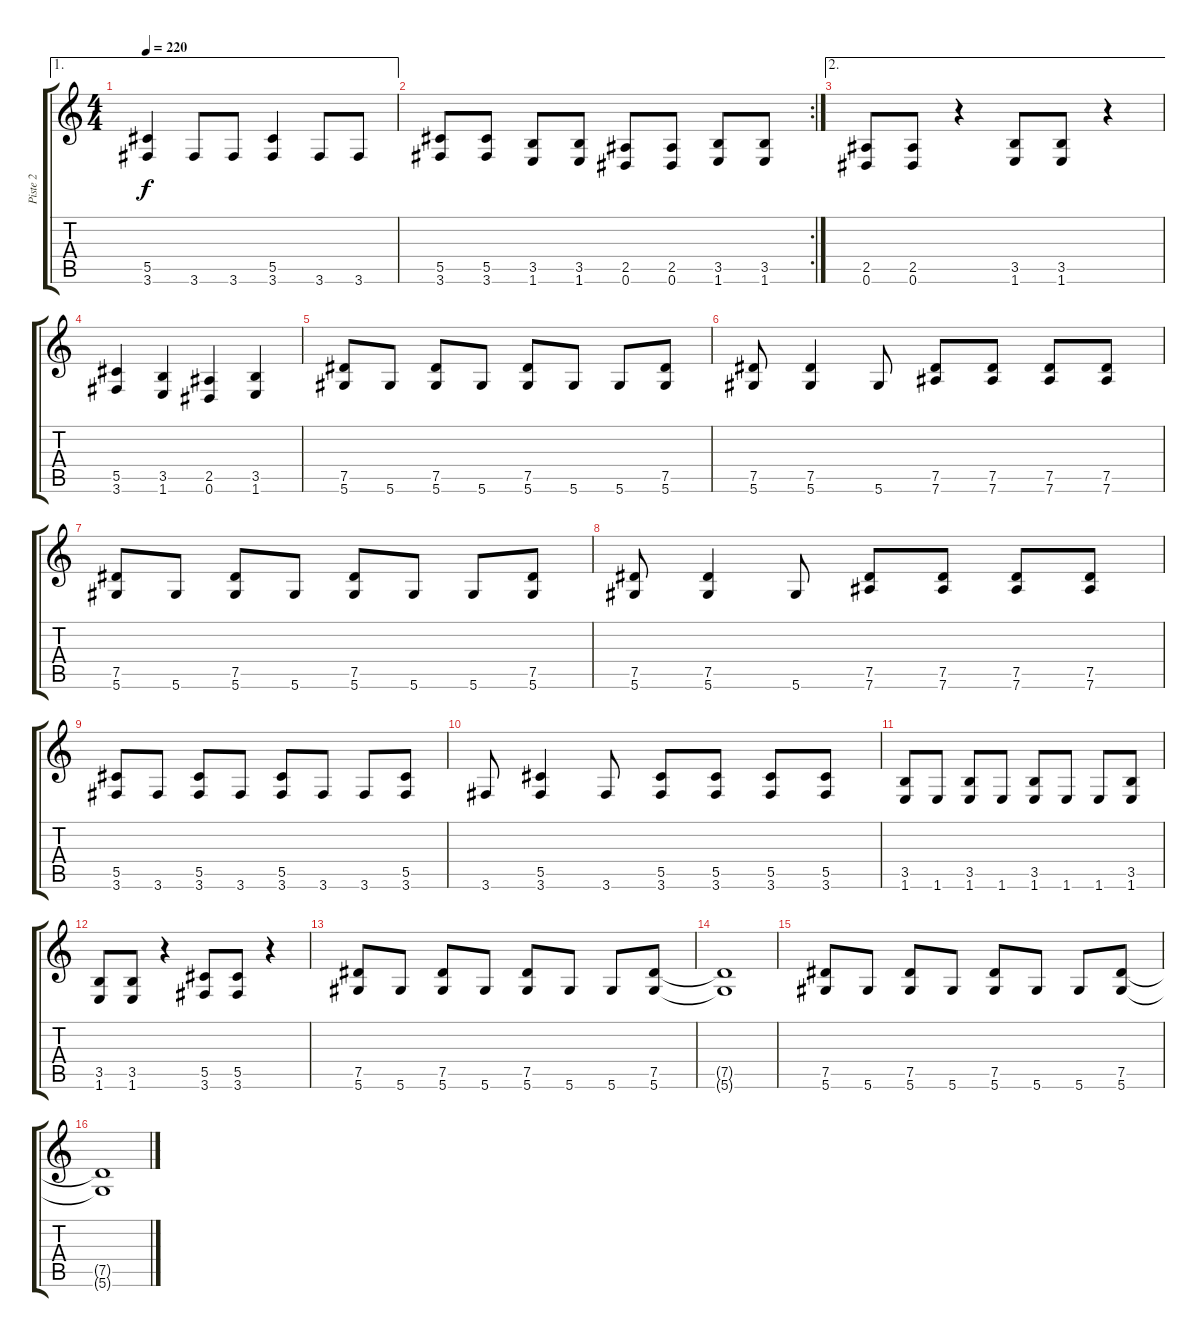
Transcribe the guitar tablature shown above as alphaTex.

\track ("Piste 2" "Piste 2") {instrument distortionguitar}
\staff {score tabs}
\tuning (Eb4 Bb3 Gb3 Db3 Ab2 Eb2) {hide}
\ae 1
\ts (4 4)
\tempo 220
\clef g2
\ks c
(5.5 3.6).4{dy f} 3.6.8 3.6.8 (5.5 3.6).4 3.6.8 3.6.8 |
\rc 2
(5.5 3.6).8 (5.5 3.6).8 (3.5 1.6).8 (3.5 1.6).8 (2.5 0.6).8 (2.5 0.6).8 (3.5 1.6).8 (3.5 1.6).8 |
\ae 2
(2.5 0.6).8 (2.5 0.6).8 r.4 (3.5 1.6).8 (3.5 1.6).8 r.4 |
(5.5 3.6).4 (3.5 1.6).4 (2.5 0.6).4 (3.5 1.6).4 |
(7.5 5.6).8 5.6.8 (7.5 5.6).8 5.6.8 (7.5 5.6).8 5.6.8 5.6.8 (7.5 5.6).8 |
(7.5 5.6).8 (7.5 5.6).4 5.6.8 (7.5 7.6).8 (7.5 7.6).8 (7.5 7.6).8 (7.5 7.6).8 |
(7.5 5.6).8 5.6.8 (7.5 5.6).8 5.6.8 (7.5 5.6).8 5.6.8 5.6.8 (7.5 5.6).8 |
(7.5 5.6).8 (7.5 5.6).4 5.6.8 (7.5 7.6).8 (7.5 7.6).8 (7.5 7.6).8 (7.5 7.6).8 |
(5.5 3.6).8 3.6.8 (5.5 3.6).8 3.6.8 (5.5 3.6).8 3.6.8 3.6.8 (5.5 3.6).8 |
3.6.8 (5.5 3.6).4 3.6.8 (5.5 3.6).8 (5.5 3.6).8 (5.5 3.6).8 (5.5 3.6).8 |
(3.5 1.6).8 1.6.8 (3.5 1.6).8 1.6.8 (3.5 1.6).8 1.6.8 1.6.8 (3.5 1.6).8 |
(3.5 1.6).8 (3.5 1.6).8 r.4 (5.5 3.6).8 (5.5 3.6).8 r.4 |
(7.5 5.6).8 5.6.8 (7.5 5.6).8 5.6.8 (7.5 5.6).8 5.6.8 5.6.8 (7.5 5.6).8 |
(7.5{t} 5.6{t}).1 |
(7.5 5.6).8 5.6.8 (7.5 5.6).8 5.6.8 (7.5 5.6).8 5.6.8 5.6.8 (7.5 5.6).8 |
(7.5{t} 5.6{t}).1
